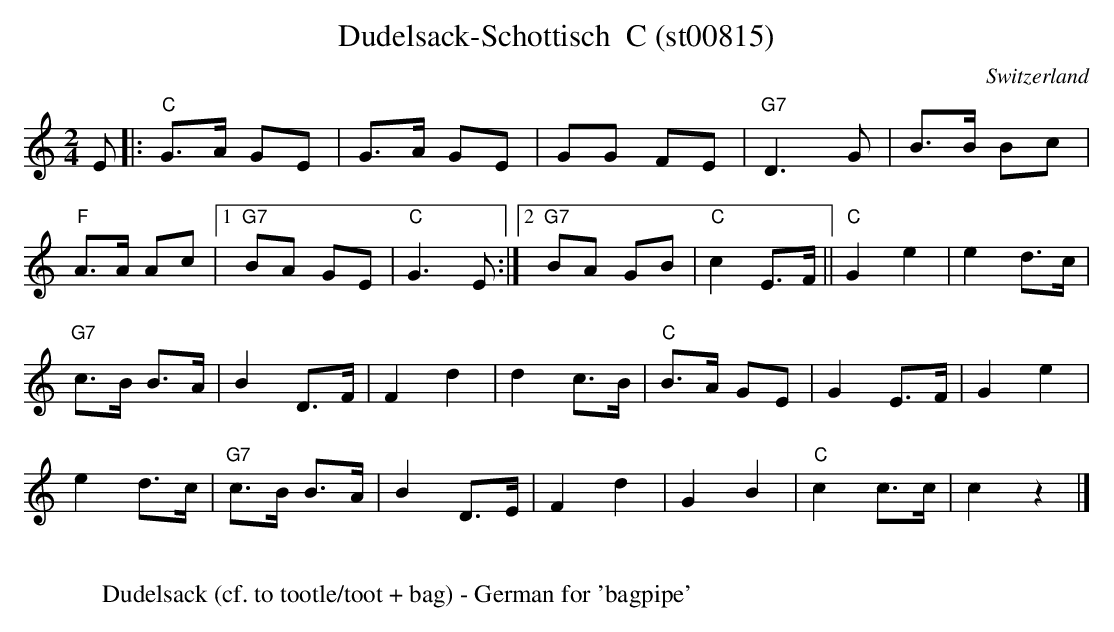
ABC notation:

X:1
T: Dudelsack-Schottisch  C (st00815)
O:Switzerland
M:2/4
L:1/8
K:C major
E |: "C"G>A GE | G>A GE | GG FE | "G7"D3G | B>B Bc |
"F"A>A Ac |1 "G7"BA GE | "C"G3E :|2 "G7"BA GB | "C"c2E>F || "C"G2e2 | e2 d>c |
"G7"c>B B>A | B2D>F | F2d2 | d2 c>B | "C"B>A GE | G2 E>F | G2e2 |
e2d>c | "G7"c>B B>A | B2D>E | F2d2 | G2B2 | "C"c2c>c | c2z2 |]
W:
W: Dudelsack (cf. to tootle/toot + bag) - German for 'bagpipe'
